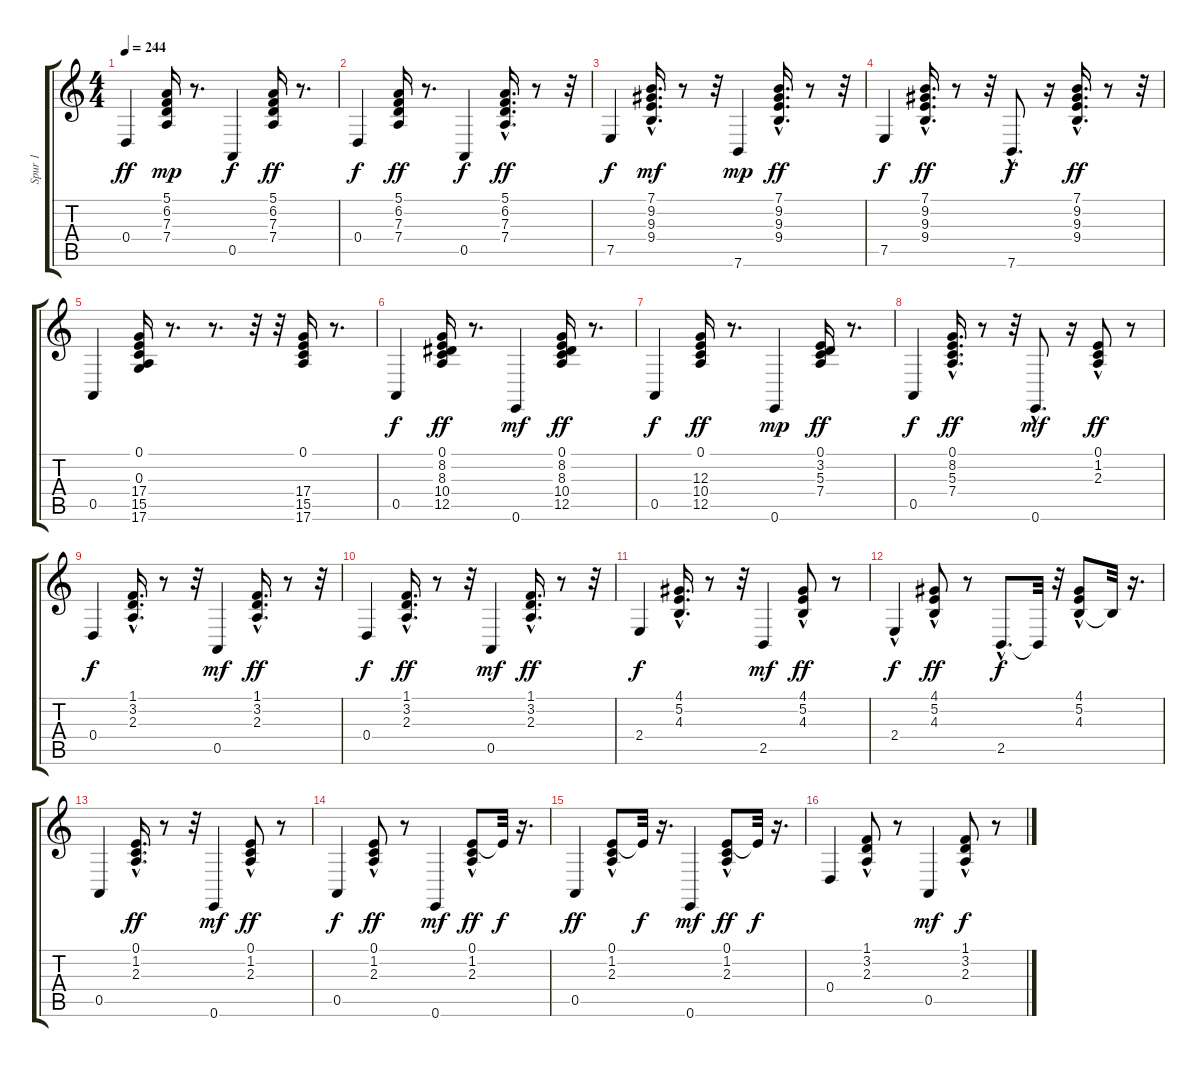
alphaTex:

\track ("Spur 1" "Spur 1") {instrument acousticgrandpiano}
\staff {score tabs}
\tuning (E4 B3 G3 D3 A2 E2) {hide}
\ts (4 4)
\tempo 244
\clef g2
\ks c
0.4.4{dy ff} (5.1 6.2 7.3 7.4).16{dy mp} r.8{d} 0.5.4{dy f} (5.1 6.2 7.3 7.4).16{dy ff} r.8{d} |
0.4.4{dy f} (5.1 6.2 7.3 7.4).16{dy ff} r.8{d} 0.5.4{dy f} (5.1 6.2{hac} 7.3 7.4).16{d dy ff} r.8 r.32 |
7.5.4{dy f} (7.1 9.2{hac} 9.3 9.4).16{d dy mf} r.8 r.32 7.6.4{dy mp} (7.1 9.2{hac} 9.3 9.4).16{d dy ff} r.8 r.32 |
7.5.4{dy f} (7.1 9.2{hac} 9.3 9.4).16{d dy ff} r.8 r.32 7.6{hac}.8{d dy f} r.16 (7.1 9.2{hac} 9.3{hac} 9.4).16{d dy ff} r.8 r.32 |
0.5.4 (0.1 0.3 17.4 15.5 17.6).16 r.8{d} r.8{d} r.32 r.32 (0.1 17.4 15.5 17.6).16 r.8{d} |
0.5.4{dy f} (0.1 8.2 8.3 10.4 12.5).16{dy ff} r.8{d} 0.6.4{dy mf} (0.1 8.2 8.3 10.4 12.5).16{dy ff} r.8{d} |
0.5.4{dy f} (0.1 12.3 10.4 12.5).16{dy ff} r.8{d} 0.6.4{dy mp} (0.1 3.2 5.3 7.4).16{dy ff} r.8{d} |
0.5.4{dy f} (0.1{hac} 8.2 5.3 7.4).16{d dy ff} r.8 r.32 0.6{hac}.8{d dy mf} r.16 (0.1 1.2{hac} 2.3{hac}).8{dy ff} r.8 |
0.4.4{dy f} (1.1{hac} 3.2{hac} 2.3{hac}).16{d} r.8 r.32 0.5.4{dy mf} (1.1{hac} 3.2 2.3{hac}).16{d dy ff} r.8 r.32 |
0.4.4{dy f} (1.1{hac} 3.2{hac} 2.3{hac}).16{d dy ff} r.8 r.32 0.5.4{dy mf} (1.1{hac} 3.2{hac} 2.3{hac}).16{d dy ff} r.8 r.32 |
2.4.4{dy f} (4.1{hac} 5.2{hac} 4.3{hac}).16{d} r.8 r.32 2.5.4{dy mf} (4.1 5.2{hac} 4.3{hac}).8{dy ff} r.8 |
2.4{hac}.4{dy f} (4.1 5.2{hac} 4.3{hac}).8{dy ff} r.8 2.5{hac}.8{d dy f} 2.5{t}.32 r.32 (4.1 5.2{hac} 4.3).8 4.3{t}.32 r.16{d} |
0.5.4 (0.1{hac} 1.2 2.3{hac}).16{d dy ff} r.8 r.32 0.6.4{dy mf} (0.1 1.2{hac} 2.3{hac}).8{dy ff} r.8 |
0.5.4{dy f} (0.1 1.2{hac} 2.3{hac}).8{dy ff} r.8 0.6.4{dy mf} (0.1 1.2{hac} 2.3{hac}).8{dy ff} 0.1{t}.32{dy f} r.16{d} |
0.5.4{dy ff} (0.1 1.2{hac} 2.3{hac}).8 0.1{t}.32{dy f} r.16{d} 0.6.4{dy mf} (0.1 1.2{hac} 2.3).8{dy ff} 0.1{t}.32{dy f} r.16{d} |
0.4.4 (1.1 3.2{hac} 2.3).8 r.8 0.5.4{dy mf} (1.1 3.2{hac} 2.3{hac}).8{dy f} r.8
